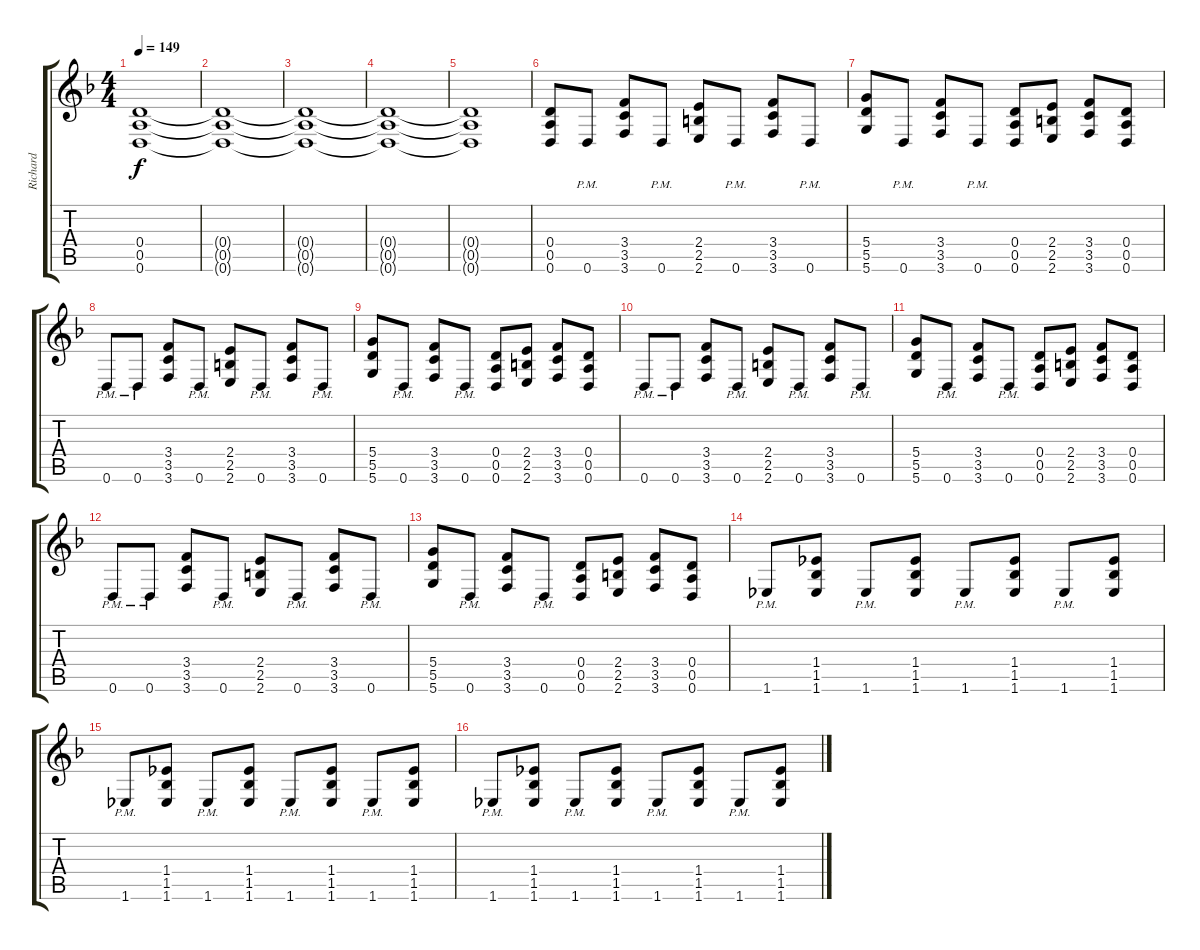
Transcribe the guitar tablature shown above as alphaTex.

\track ("Richard" "Richard") {instrument distortionguitar}
\staff {score tabs}
\tuning (E4 B3 G3 D3 A2 D2) {hide}
\ts (4 4)
\tempo 149
\clef g2
\ks dminor
(0.4{t} 0.5{t} 0.6{t}).1{dy f} |
(0.4{t} 0.5{t} 0.6{t}).1 |
(0.4{t} 0.5{t} 0.6{t}).1 |
(0.4{t} 0.5{t} 0.6{t}).1 |
(0.4{t} 0.5{t} 0.6{t}).1 |
(0.4 0.5 0.6).8{volume 16 balance 0} 0.6{pm}.8 (3.4 3.5 3.6).8 0.6{pm}.8 (2.4 2.5 2.6).8 0.6{pm}.8 (3.4 3.5 3.6).8 0.6{pm}.8 |
(5.4 5.5 5.6).8 0.6{pm}.8 (3.4 3.5 3.6).8 0.6{pm}.8 (0.4 0.5 0.6).8 (2.4 2.5 2.6).8 (3.4 3.5 3.6).8 (0.4 0.5 0.6).8 |
0.6{pm}.8 0.6{pm}.8 (3.4 3.5 3.6).8 0.6{pm}.8 (2.4 2.5 2.6).8 0.6{pm}.8 (3.4 3.5 3.6).8 0.6{pm}.8 |
(5.4 5.5 5.6).8 0.6{pm}.8 (3.4 3.5 3.6).8 0.6{pm}.8 (0.4 0.5 0.6).8 (2.4 2.5 2.6).8 (3.4 3.5 3.6).8 (0.4 0.5 0.6).8 |
0.6{pm}.8 0.6{pm}.8 (3.4 3.5 3.6).8 0.6{pm}.8 (2.4 2.5 2.6).8 0.6{pm}.8 (3.4 3.5 3.6).8 0.6{pm}.8 |
(5.4 5.5 5.6).8 0.6{pm}.8 (3.4 3.5 3.6).8 0.6{pm}.8 (0.4 0.5 0.6).8 (2.4 2.5 2.6).8 (3.4 3.5 3.6).8 (0.4 0.5 0.6).8 |
0.6{pm}.8 0.6{pm}.8 (3.4 3.5 3.6).8 0.6{pm}.8 (2.4 2.5 2.6).8 0.6{pm}.8 (3.4 3.5 3.6).8 0.6{pm}.8 |
(5.4 5.5 5.6).8 0.6{pm}.8 (3.4 3.5 3.6).8 0.6{pm}.8 (0.4 0.5 0.6).8 (2.4 2.5 2.6).8 (3.4 3.5 3.6).8 (0.4 0.5 0.6).8 |
1.6{pm}.8 (1.4 1.5 1.6).8 1.6{pm}.8 (1.4 1.5 1.6).8 1.6{pm}.8 (1.4 1.5 1.6).8 1.6{pm}.8 (1.4 1.5 1.6).8 |
1.6{pm}.8 (1.4 1.5 1.6).8 1.6{pm}.8 (1.4 1.5 1.6).8 1.6{pm}.8 (1.4 1.5 1.6).8 1.6{pm}.8 (1.4 1.5 1.6).8 |
1.6{pm}.8 (1.4 1.5 1.6).8 1.6{pm}.8 (1.4 1.5 1.6).8 1.6{pm}.8 (1.4 1.5 1.6).8 1.6{pm}.8 (1.4 1.5 1.6).8
